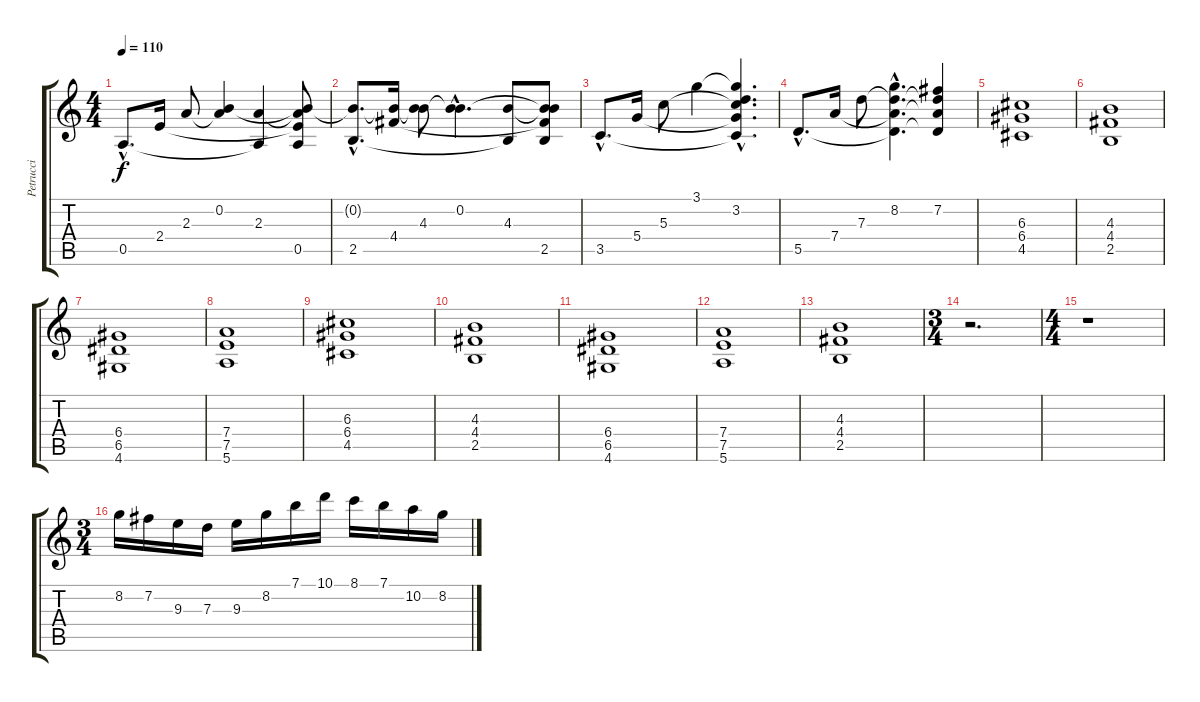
\track ("Petrucci" "Petrucci") {instrument distortionguitar}
\staff {score tabs}
\tuning (E4 B3 G3 D3 A2 E2) {hide}
\ts (4 4)
\tempo 110
\clef g2
\ks c
0.5{hac}.8{d dy f} 2.4.16 2.3.8 (0.2 2.3{t}).4 (2.3 0.5{t}).4 (0.2{t} 2.3{t} 2.4{t} 0.5).8 |
(0.2{hac t} 2.5{hac}).8{d} (0.2{t} 4.4).16 (0.2{t} 4.3).8 (0.2{hac} 4.3{hac t}).4{d} (4.3 2.5{t}).8 (0.2{t} 4.3{t} 4.4{t} 2.5).8 |
3.5{hac}.8{d} 5.4.16 5.3.8 3.1.4 (3.1{hac t} 3.2{hac} 5.3{hac t} 5.4{hac t} 3.5{hac t}).4{d} |
5.5{hac}.8{d} 7.4.16 7.3.8 (8.2{hac} 7.3{hac t} 7.4{hac t} 5.5{hac t}).4{d} (7.2 7.3{t} 7.4{t} 5.5{t}).4 |
(6.3 6.4 4.5).1 |
(4.3 4.4 2.5).1 |
(6.4 6.5 4.6).1 |
(7.4 7.5 5.6).1 |
(6.3 6.4 4.5).1 |
(4.3 4.4 2.5).1 |
(6.4 6.5 4.6).1 |
(7.4 7.5 5.6).1 |
(4.3 4.4 2.5).1 |
\ts (3 4)
r.2{d} |
\ts (4 4)
r.1 |
\ts (3 4)
8.2.16{instrument overdrivenguitar} 7.2.16 9.3.16 7.3.16 9.3.16 8.2.16 7.1.16 10.1.16 8.1.16 7.1.16 10.2.16 8.2.16
